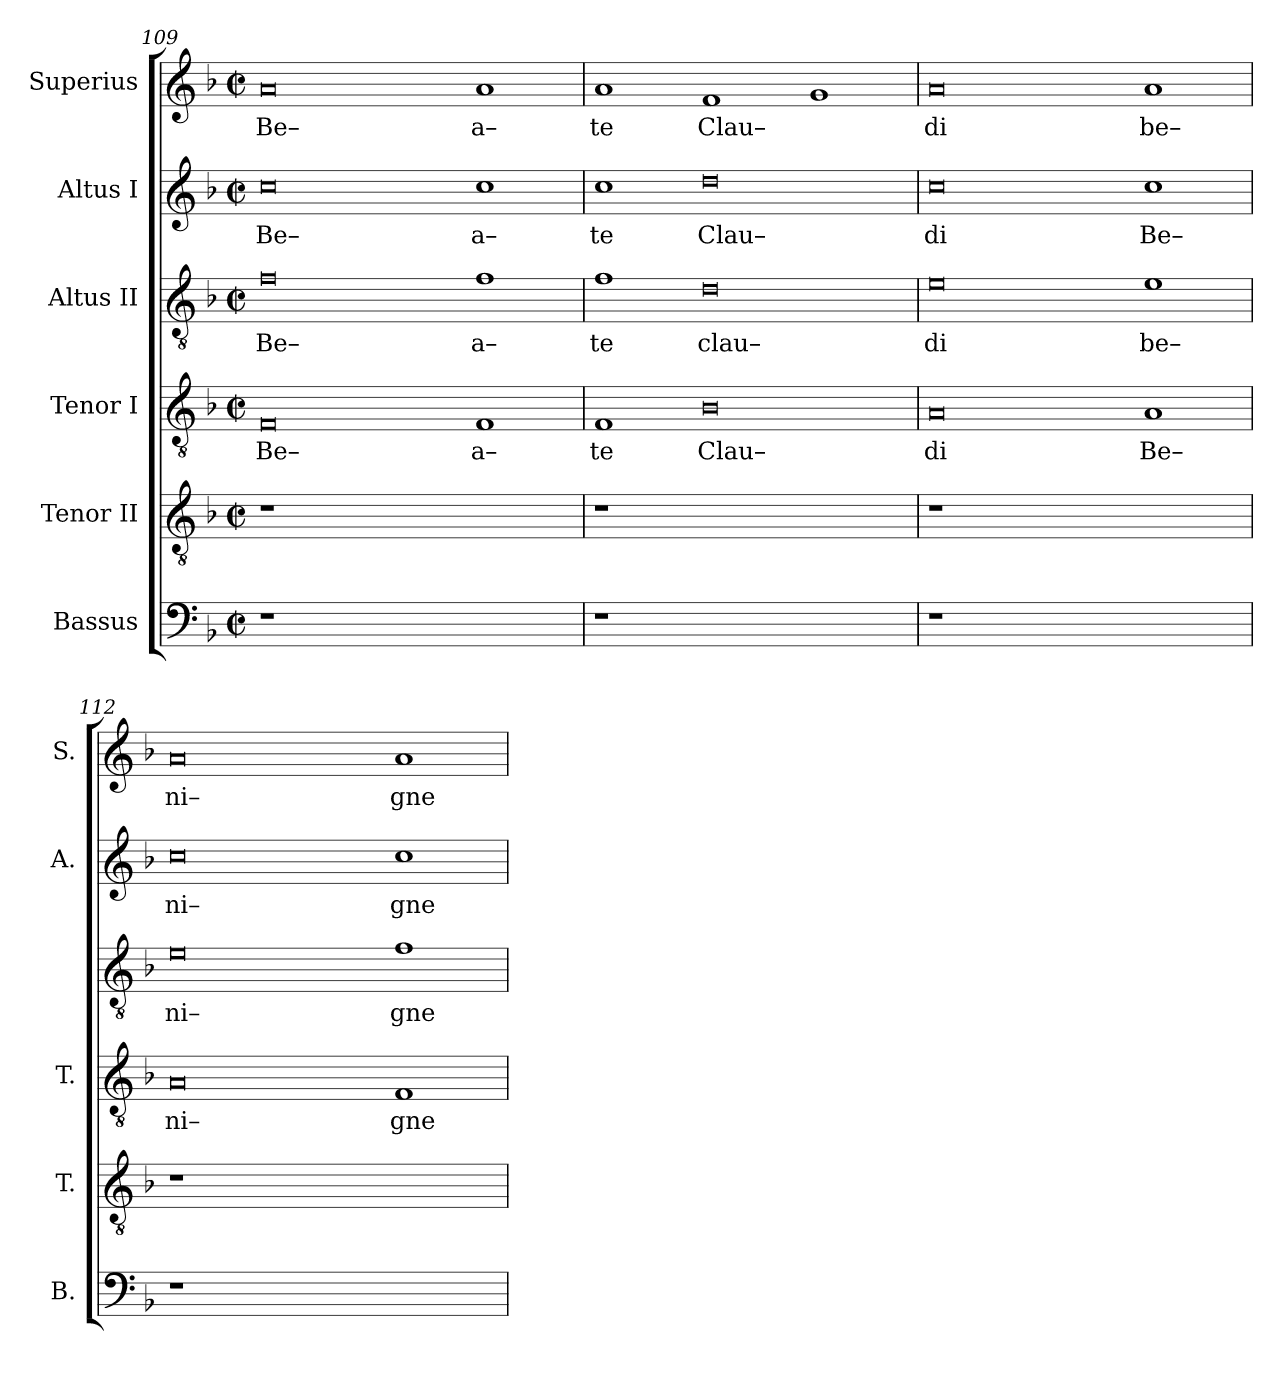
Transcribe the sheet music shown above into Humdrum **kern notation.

**kern	**kern	**kern	**text	**kern	**text	**kern	**text	**kern	**text
*part6	*part5	*part4	*part4	*part3	*part3	*part2	*part2	*part1	*part1
*staff6	*staff5	*staff4	*staff4	*staff3	*staff3	*staff2	*staff2	*staff1	*staff1
*I"Bassus	*I"Tenor II	*I"Tenor I	*	*I"Altus II	*	*I"Altus I	*	*I"Superius	*
*I'B.	*I'T.	*I'T.	*	*	*	*I'A.	*	*I'S.	*
*clefF4	*clefGv2	*clefGv2	*	*clefGv2	*	*clefG2	*	*clefG2	*
*	*ITrd7c12	*ITrd7c12	*	*ITrd7c12	*	*	*	*	*
*k[b-]	*k[b-]	*k[b-]	*	*k[b-]	*	*k[b-]	*	*k[b-]	*
*F:	*F:	*F:	*	*F:	*	*F:	*	*F:	*
*M2/2	*M2/2	*M2/2	*	*M2/2	*	*M2/2	*	*M2/2	*
*met(c|)	*met(c|)	*met(c|)	*	*met(c|)	*	*met(c|)	*	*met(c|)	*
=109	=109	=109	=109	=109	=109	=109	=109	=109	=109
!LO:N:vis=1	!LO:N:vis=1	!	!	!	!	!	!	!	!
!	!	!	!LO:LY:b:color=#000000	!	!	!	!	!	!
!	!	!	!	!	!LO:LY:b:color=#000000	!	!	!	!
!	!	!	!	!	!	!	!LO:LY:b:color=#000000	!	!
!	!	!	!	!	!	!	!	!	!LO:LY:b:color=#000000
1r	1r	0FFi	Be–	0Fi	Be–	0cci	Be–	0ai	Be–
0ryy	0ryy	.	.	.	.	.	.	.	.
!	!	!	!LO:LY:b:color=#000000	!	!	!	!	!	!
!	!	!	!	!	!LO:LY:b:color=#000000	!	!	!	!
!	!	!	!	!	!	!	!LO:LY:b:color=#000000	!	!
!	!	!	!	!	!	!	!	!	!LO:LY:b:color=#000000
.	.	1FFi	a–	1Fi	a–	1cci	a–	1ai	a–
!!LO:PB:g=z
=110	=110	=110	=110	=110	=110	=110	=110	=110	=110
!LO:N:vis=1	!LO:N:vis=1	!	!	!	!	!	!	!	!
!	!	!	!LO:LY:b:color=#000000	!	!	!	!	!	!
!	!	!	!	!	!LO:LY:b:color=#000000	!	!	!	!
!	!	!	!	!	!	!	!LO:LY:b:color=#000000	!	!
!	!	!	!	!	!	!	!	!	!LO:LY:b:color=#000000
1r	1r	1FFi	te	1Fi	te	1cci	te	1ai	te
!	!	!	!LO:LY:b:color=#000000	!	!	!	!	!	!
!	!	!	!	!	!LO:LY:b:color=#000000	!	!	!	!
!	!	!	!	!	!	!	!LO:LY:b:color=#000000	!	!
!	!	!	!	!	!	!	!	!	!LO:LY:b:color=#000000
0ryy	0ryy	0BB-i	Clau–	0Di	clau–	0ddi	Clau–	1fi	Clau–
.	.	.	.	.	.	.	.	1gi	.
=111	=111	=111	=111	=111	=111	=111	=111	=111	=111
!LO:N:vis=1	!LO:N:vis=1	!	!	!	!	!	!	!	!
!	!	!	!LO:LY:b:color=#000000	!	!	!	!	!	!
!	!	!	!	!	!LO:LY:b:color=#000000	!	!	!	!
!	!	!	!	!	!	!	!LO:LY:b:color=#000000	!	!
!	!	!	!	!	!	!	!	!	!LO:LY:b:color=#000000
1r	1r	0AAi	di	0Ei	di	0cci	di	0ai	di
0ryy	0ryy	.	.	.	.	.	.	.	.
!	!	!	!LO:LY:b:color=#000000	!	!	!	!	!	!
!	!	!	!	!	!LO:LY:b:color=#000000	!	!	!	!
!	!	!	!	!	!	!	!LO:LY:b:color=#000000	!	!
!	!	!	!	!	!	!	!	!	!LO:LY:b:color=#000000
.	.	1AAi	Be–	1Ei	be–	1cci	Be–	1ai	be–
=112	=112	=112	=112	=112	=112	=112	=112	=112	=112
!LO:N:vis=1	!LO:N:vis=1	!	!	!	!	!	!	!	!
!	!	!	!LO:LY:b:color=#000000	!	!	!	!	!	!
!	!	!	!	!	!LO:LY:b:color=#000000	!	!	!	!
!	!	!	!	!	!	!	!LO:LY:b:color=#000000	!	!
!	!	!	!	!	!	!	!	!	!LO:LY:b:color=#000000
1r	1r	0AAi	ni–	0Ei	ni–	0cci	ni–	0ai	ni–
0ryy	0ryy	.	.	.	.	.	.	.	.
!	!	!	!LO:LY:b:color=#000000	!	!	!	!	!	!
!	!	!	!	!	!LO:LY:b:color=#000000	!	!	!	!
!	!	!	!	!	!	!	!LO:LY:b:color=#000000	!	!
!	!	!	!	!	!	!	!	!	!LO:LY:b:color=#000000
.	.	1FFi	gne	1Fi	gne	1cci	gne	1ai	gne
=	=	=	=	=	=	=	=	=	=
*-	*-	*-	*-	*-	*-	*-	*-	*-	*-
